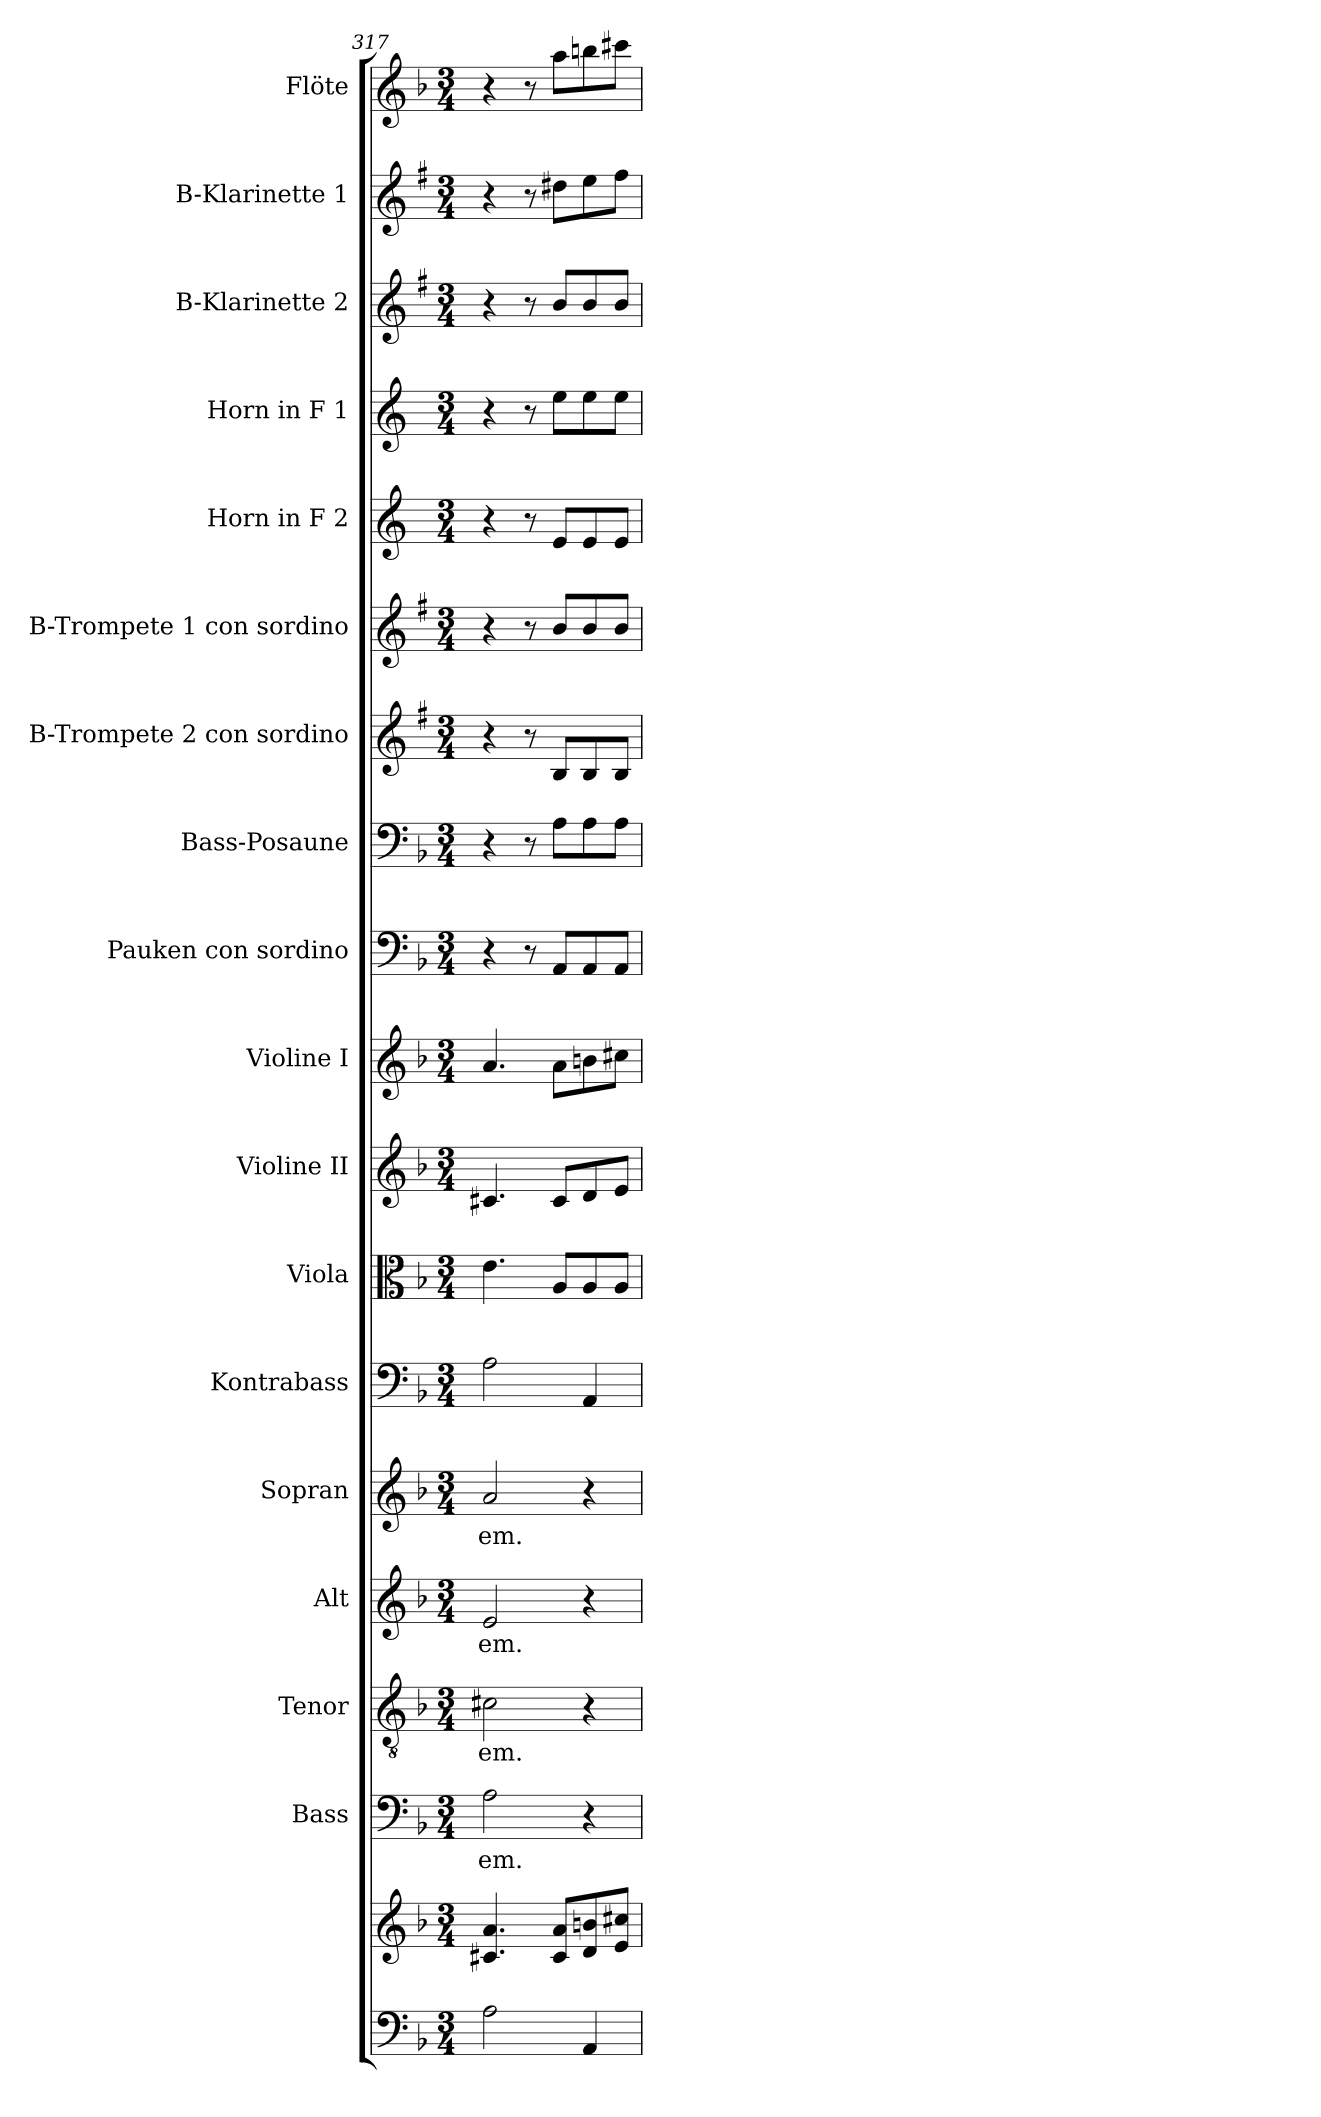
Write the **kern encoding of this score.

**kern	**kern	**kern	**text	**kern	**text	**kern	**text	**kern	**text	**kern	**kern	**kern	**kern	**kern	**kern	**kern	**kern	**kern	**kern	**kern	**kern	**kern
*part18	*part18	*part17	*part17	*part16	*part16	*part15	*part15	*part14	*part14	*part13	*part12	*part11	*part10	*part9	*part8	*part7	*part6	*part5	*part4	*part3	*part2	*part1
*staff19	*staff18	*staff17	*staff17	*staff16	*staff16	*staff15	*staff15	*staff14	*staff14	*staff13	*staff12	*staff11	*staff10	*staff9	*staff8	*staff7	*staff6	*staff5	*staff4	*staff3	*staff2	*staff1
*	*	*I"Bass	*	*I"Tenor	*	*I"Alt	*	*I"Sopran	*	*I"Kontrabass	*I"Viola	*I"Violine II	*I"Violine I	*I"Pauken con sordino	*I"Bass-Posaune	*I"B-Trompete 2 con sordino	*I"B-Trompete 1 con sordino	*I"Horn in F 2	*I"Horn in F 1	*I"B-Klarinette 2	*I"B-Klarinette 1	*I"Flöte
*	*	*I'B.	*	*I'T.	*	*I'A.	*	*I'S.	*	*I'Kb.	*I'Vla.	*I'Vl. II	*I'Vl. I	*I'Pk.	*I'B. Pos.	*I'B Trp. 2	*I'B Trp. 1	*	*	*I'B Kl. 2	*I'B Kl. 1	*I'Fl.
*clefF4	*clefG2	*clefF4	*	*clefGv2	*	*clefG2	*	*clefG2	*	*clefF4	*clefC3	*clefG2	*clefG2	*clefF4	*clefF4	*clefG2	*clefG2	*clefG2	*clefG2	*clefG2	*clefG2	*clefG2
*	*	*	*	*	*	*	*	*	*	*ITrd7c12	*	*	*	*	*	*ITrd1c2	*ITrd1c2	*ITrd4c7	*ITrd4c7	*ITrd1c2	*ITrd1c2	*
*k[b-]	*k[b-]	*k[b-]	*	*k[b-]	*	*k[b-]	*	*k[b-]	*	*k[b-]	*k[b-]	*k[b-]	*k[b-]	*k[b-]	*k[b-]	*k[b-]	*k[b-]	*k[b-]	*k[b-]	*k[b-]	*k[b-]	*k[b-]
*F:	*F:	*F:	*	*F:	*	*F:	*	*F:	*	*F:	*F:	*F:	*F:	*F:	*F:	*F:	*F:	*F:	*F:	*F:	*F:	*F:
*M3/4	*M3/4	*M3/4	*	*M3/4	*	*M3/4	*	*M3/4	*	*M3/4	*M3/4	*M3/4	*M3/4	*M3/4	*M3/4	*M3/4	*M3/4	*M3/4	*M3/4	*M3/4	*M3/4	*M3/4
=317	=317	=317	=317	=317	=317	=317	=317	=317	=317	=317	=317	=317	=317	=317	=317	=317	=317	=317	=317	=317	=317	=317
!	!	!	!LO:LY:b	!	!LO:LY:b	!	!LO:LY:b	!	!LO:LY:b	!	!	!	!	!	!	!	!	!	!	!	!	!
2A\	4.c#X/ 4.a/	2A\	-em.	2c#X\	-em.	2e/	-em.	2a/	-em.	2AA\	4.e\	4.c#X/	4.a/	4r	4r	4r	4r	4r	4r	4r	4r	4r
.	.	.	.	.	.	.	.	.	.	.	.	.	.	8r	8r	8r	8r	8r	8r	8r	8r	8r
.	8c#/ 8a/L	.	.	.	.	.	.	.	.	.	8A/L	8c#/L	8a\L	8AA/L	8A\L	8A/L	8a/L	8A/L	8a\L	8a/L	8cc#X\L	8aa\L
4AA/	8d/ 8bn/	4r	.	4r	.	4r	.	4r	.	4AAA/	8A/	8d/	8bn\	8AA/	8A\	8A/	8a/	8A/	8a\	8a/	8dd\	8bbn\
.	8e/ 8cc#X/J	.	.	.	.	.	.	.	.	.	8A/J	8e/J	8cc#X\J	8AA/J	8A\J	8A/J	8a/J	8A/J	8a\J	8a/J	8ee\J	8ccc#X\J
=	=	=	=	=	=	=	=	=	=	=	=	=	=	=	=	=	=	=	=	=	=	=
*-	*-	*-	*-	*-	*-	*-	*-	*-	*-	*-	*-	*-	*-	*-	*-	*-	*-	*-	*-	*-	*-	*-
